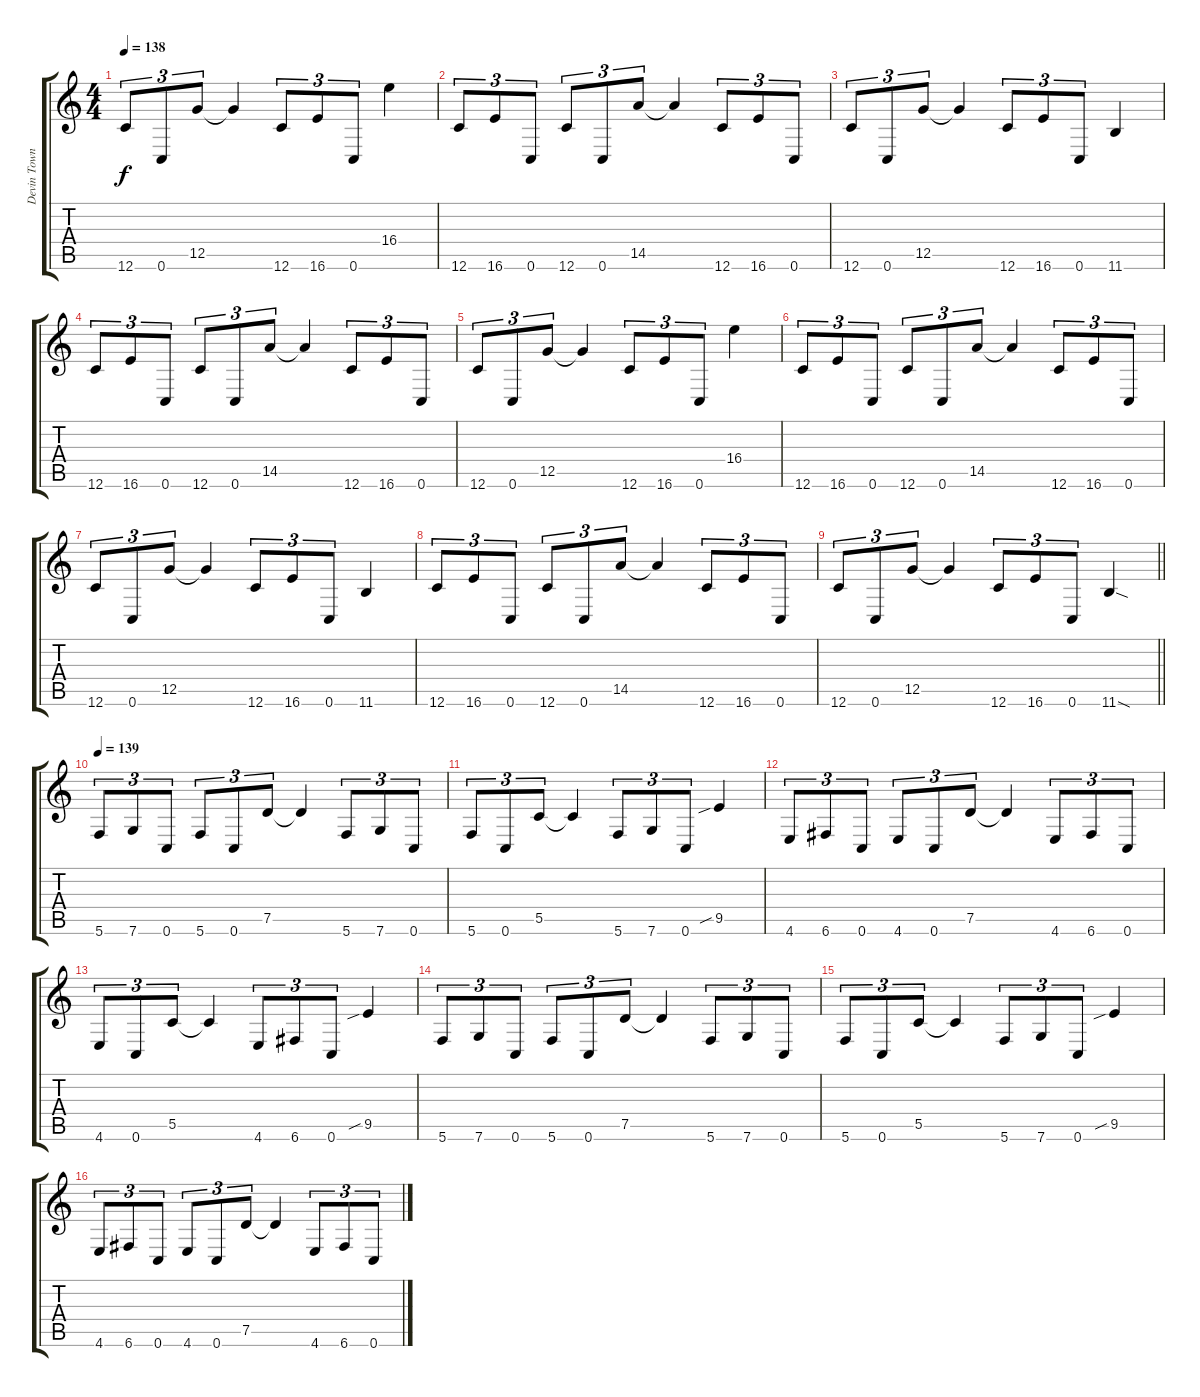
\track ("Devin Townsend" "Devin Town") {instrument distortionguitar}
\staff {score tabs}
\tuning (E4 C4 G3 C3 G2 C2) {hide}
\ts (4 4)
\tempo 138
\clef g2
\ks c
12.6.8{tu (3 2) dy f} 0.6.8{tu (3 2)} 12.5.8{tu (3 2)} 12.5{t}.4 12.6.8{tu (3 2)} 16.6.8{tu (3 2)} 0.6.8{tu (3 2)} 16.4.4 |
12.6.8{tu (3 2)} 16.6.8{tu (3 2)} 0.6.8{tu (3 2)} 12.6.8{tu (3 2)} 0.6.8{tu (3 2)} 14.5.8{tu (3 2)} 14.5{t}.4 12.6.8{tu (3 2)} 16.6.8{tu (3 2)} 0.6.8{tu (3 2)} |
12.6.8{tu (3 2)} 0.6.8{tu (3 2)} 12.5.8{tu (3 2)} 12.5{t}.4 12.6.8{tu (3 2)} 16.6.8{tu (3 2)} 0.6.8{tu (3 2)} 11.6.4 |
12.6.8{tu (3 2)} 16.6.8{tu (3 2)} 0.6.8{tu (3 2)} 12.6.8{tu (3 2)} 0.6.8{tu (3 2)} 14.5.8{tu (3 2)} 14.5{t}.4 12.6.8{tu (3 2)} 16.6.8{tu (3 2)} 0.6.8{tu (3 2)} |
12.6.8{tu (3 2)} 0.6.8{tu (3 2)} 12.5.8{tu (3 2)} 12.5{t}.4 12.6.8{tu (3 2)} 16.6.8{tu (3 2)} 0.6.8{tu (3 2)} 16.4.4 |
12.6.8{tu (3 2)} 16.6.8{tu (3 2)} 0.6.8{tu (3 2)} 12.6.8{tu (3 2)} 0.6.8{tu (3 2)} 14.5.8{tu (3 2)} 14.5{t}.4 12.6.8{tu (3 2)} 16.6.8{tu (3 2)} 0.6.8{tu (3 2)} |
12.6.8{tu (3 2)} 0.6.8{tu (3 2)} 12.5.8{tu (3 2)} 12.5{t}.4 12.6.8{tu (3 2)} 16.6.8{tu (3 2)} 0.6.8{tu (3 2)} 11.6.4 |
12.6.8{tu (3 2)} 16.6.8{tu (3 2)} 0.6.8{tu (3 2)} 12.6.8{tu (3 2)} 0.6.8{tu (3 2)} 14.5.8{tu (3 2)} 14.5{t}.4 12.6.8{tu (3 2)} 16.6.8{tu (3 2)} 0.6.8{tu (3 2)} |
\barLineRight lightlight
12.6.8{tu (3 2)} 0.6.8{tu (3 2)} 12.5.8{tu (3 2)} 12.5{t}.4 12.6.8{tu (3 2)} 16.6.8{tu (3 2)} 0.6.8{tu (3 2)} 11.6{sod}.4 |
\tempo 139
5.6.8{tu (3 2)} 7.6.8{tu (3 2)} 0.6.8{tu (3 2)} 5.6.8{tu (3 2)} 0.6.8{tu (3 2)} 7.5.8{tu (3 2)} 7.5{t}.4 5.6.8{tu (3 2)} 7.6.8{tu (3 2)} 0.6.8{tu (3 2)} |
5.6.8{tu (3 2)} 0.6.8{tu (3 2)} 5.5.8{tu (3 2)} 5.5{t}.4 5.6.8{tu (3 2)} 7.6.8{tu (3 2)} 0.6.8{tu (3 2)} 9.5{sib}.4 |
4.6.8{tu (3 2)} 6.6.8{tu (3 2)} 0.6.8{tu (3 2)} 4.6.8{tu (3 2)} 0.6.8{tu (3 2)} 7.5.8{tu (3 2)} 7.5{t}.4 4.6.8{tu (3 2)} 6.6.8{tu (3 2)} 0.6.8{tu (3 2)} |
4.6.8{tu (3 2)} 0.6.8{tu (3 2)} 5.5.8{tu (3 2)} 5.5{t}.4 4.6.8{tu (3 2)} 6.6.8{tu (3 2)} 0.6.8{tu (3 2)} 9.5{sib}.4 |
5.6.8{tu (3 2)} 7.6.8{tu (3 2)} 0.6.8{tu (3 2)} 5.6.8{tu (3 2)} 0.6.8{tu (3 2)} 7.5.8{tu (3 2)} 7.5{t}.4 5.6.8{tu (3 2)} 7.6.8{tu (3 2)} 0.6.8{tu (3 2)} |
5.6.8{tu (3 2)} 0.6.8{tu (3 2)} 5.5.8{tu (3 2)} 5.5{t}.4 5.6.8{tu (3 2)} 7.6.8{tu (3 2)} 0.6.8{tu (3 2)} 9.5{sib}.4 |
4.6.8{tu (3 2)} 6.6.8{tu (3 2)} 0.6.8{tu (3 2)} 4.6.8{tu (3 2)} 0.6.8{tu (3 2)} 7.5.8{tu (3 2)} 7.5{t}.4 4.6.8{tu (3 2)} 6.6.8{tu (3 2)} 0.6.8{tu (3 2)}
